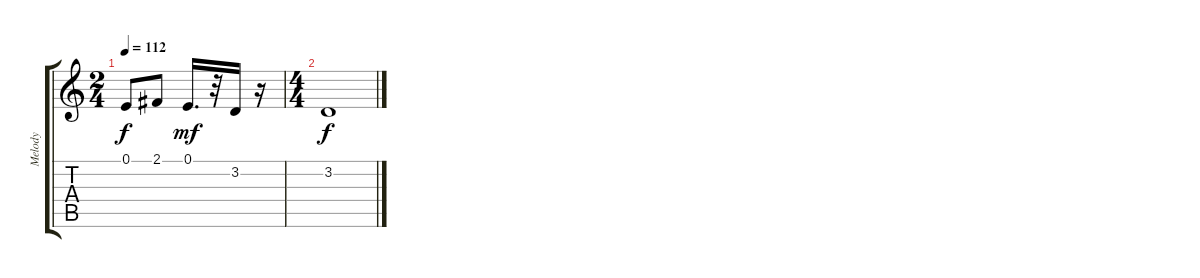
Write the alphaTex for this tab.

\track ("Melody" "Melody") {instrument lead4chiff}
\staff {score tabs}
\tuning (E4 B3 G3 D3 A2 E2) {hide}
\ts (2 4)
\tempo 112
\clef g2
\ks c
0.1{t}.8{dy f} 2.1.8 0.1.16{d dy mf} r.32 3.2.16 r.16 |
\ts (4 4)
3.2.1{dy f}
